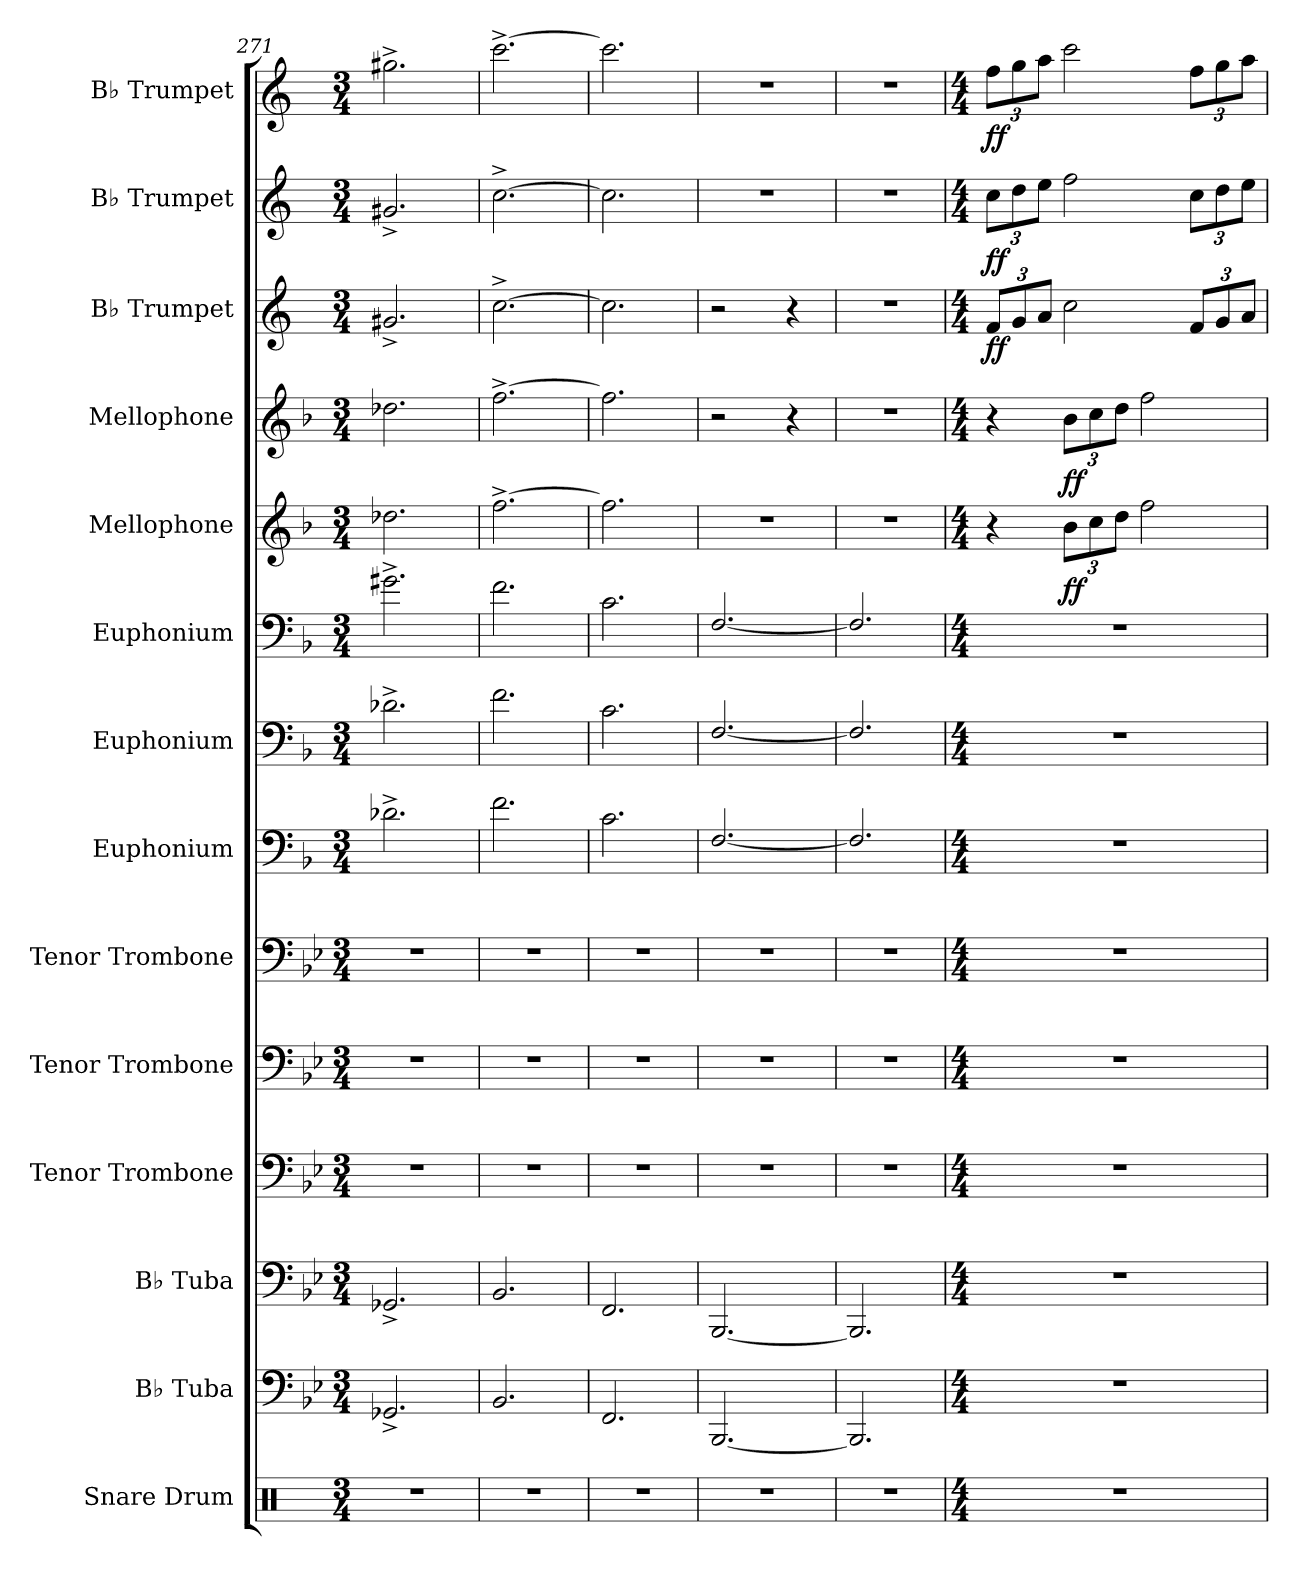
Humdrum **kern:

**kern	**kern	**kern	**kern	**kern	**kern	**kern	**kern	**kern	**kern	**dynam	**kern	**dynam	**kern	**dynam	**kern	**dynam	**kern	**dynam
*part14	*part13	*part12	*part11	*part10	*part9	*part8	*part7	*part6	*part5	*part5	*part4	*part4	*part3	*part3	*part2	*part2	*part1	*part1
*staff14	*staff13	*staff12	*staff11	*staff10	*staff9	*staff8	*staff7	*staff6	*staff5	*staff5	*staff4	*staff4	*staff3	*staff3	*staff2	*staff2	*staff1	*staff1
*I"Snare Drum	*I"B♭ Tuba	*I"B♭ Tuba	*I"Tenor Trombone	*I"Tenor Trombone	*I"Tenor Trombone	*I"Euphonium	*I"Euphonium	*I"Euphonium	*I"Mellophone	*	*I"Mellophone	*	*I"B♭ Trumpet	*	*I"B♭ Trumpet	*	*I"B♭ Trumpet	*
*I'SD	*I'B♭ Tu.	*I'B♭ Tu.	*I'T. Tbn.	*I'T. Tbn.	*I'T. Tbn.	*I'Euph.	*I'Euph.	*I'Euph.	*I'Mph.	*	*I'Mph.	*	*I'B♭ Tpt.	*	*I'B♭ Tpt.	*	*I'B♭ Tpt.	*
*clefX	*clefF4	*clefF4	*clefF4	*clefF4	*clefF4	*clefF4	*clefF4	*clefF4	*clefG2	*	*clefG2	*	*clefG2	*	*clefG2	*	*clefG2	*
*	*	*	*	*	*	*ITrd4c7	*ITrd4c7	*ITrd4c7	*ITrd4c7	*	*ITrd4c7	*	*ITrd1c2	*	*ITrd1c2	*	*ITrd1c2	*
*k[]	*k[b-e-]	*k[b-e-]	*k[b-e-]	*k[b-e-]	*k[b-e-]	*k[b-e-]	*k[b-e-]	*k[b-e-]	*k[b-e-]	*	*k[b-e-]	*	*k[b-e-]	*	*k[b-e-]	*	*k[b-e-]	*
*M3/4	*M3/4	*M3/4	*M3/4	*M3/4	*M3/4	*M3/4	*M3/4	*M3/4	*M3/4	*	*M3/4	*	*M3/4	*	*M3/4	*	*M3/4	*
=271	=271	=271	=271	=271	=271	=271	=271	=271	=271	=271	=271	=271	=271	=271	=271	=271	=271	=271
2.r	2.GG-X^/	2.GG-X^/	2.r	2.r	2.r	2.G-X^\	2.G-X^\	2.c#X^\	2.g-X\	.	2.g-X\	.	2.f#X^/	.	2.f#X^/	.	2.ff#X^\	.
=272	=272	=272	=272	=272	=272	=272	=272	=272	=272	=272	=272	=272	=272	=272	=272	=272	=272	=272
2.r	2.BB-/	2.BB-/	2.r	2.r	2.r	2.B-\	2.B-\	2.B-\	[2.b-^\	.	[2.b-^\	.	[2.b-^\	.	[2.b-^\	.	[2.bb-^\	.
=273	=273	=273	=273	=273	=273	=273	=273	=273	=273	=273	=273	=273	=273	=273	=273	=273	=273	=273
2.r	2.FF/	2.FF/	2.r	2.r	2.r	2.F\	2.F\	2.F\	2.b-\]	.	2.b-\]	.	2.b-\]	.	2.b-\]	.	2.bb-\]	.
=274	=274	=274	=274	=274	=274	=274	=274	=274	=274	=274	=274	=274	=274	=274	=274	=274	=274	=274
2.r	[2.BBB-/	[2.BBB-/	2.r	2.r	2.r	[2.BB-/	[2.BB-/	[2.BB-/	2.r	.	2r	.	2r	.	2.r	.	2.r	.
.	.	.	.	.	.	.	.	.	.	.	4r	.	4r	.	.	.	.	.
=275	=275	=275	=275	=275	=275	=275	=275	=275	=275	=275	=275	=275	=275	=275	=275	=275	=275	=275
2.r	2.BBB-/]	2.BBB-/]	2.r	2.r	2.r	2.BB-/]	2.BB-/]	2.BB-/]	2.r	.	2.r	.	2.r	.	2.r	.	2.r	.
=276	=276	=276	=276	=276	=276	=276	=276	=276	=276	=276	=276	=276	=276	=276	=276	=276	=276	=276
*M4/4	*M4/4	*M4/4	*M4/4	*M4/4	*M4/4	*M4/4	*M4/4	*M4/4	*M4/4	*	*M4/4	*	*M4/4	*	*M4/4	*	*M4/4	*
*	*	*	*	*	*	*	*	*	*	*	*	*	*Xbrackettup	*	*Xbrackettup	*	*Xbrackettup	*
!	!	!	!	!	!	!	!	!	!	!	!	!	!	!LO:DY:b	!	!LO:DY:b	!	!LO:DY:b
1r	1r	1r	1r	1r	1r	1r	1r	1r	4r	.	4r	.	12e-/L	ff	12b-\L	ff	12ee-\L	ff
.	.	.	.	.	.	.	.	.	.	.	.	.	12f/	.	12cc\	.	12ff\	.
.	.	.	.	.	.	.	.	.	.	.	.	.	12g/J	.	12dd\J	.	12gg\J	.
*	*	*	*	*	*	*	*	*	*Xbrackettup	*	*Xbrackettup	*	*	*	*	*	*	*
!	!	!	!	!	!	!	!	!	!	!LO:DY:b	!	!LO:DY:b	!	!	!	!	!	!
.	.	.	.	.	.	.	.	.	12e-\L	ff	12e-\L	ff	2b-\	.	2ee-\	.	2bb-\	.
.	.	.	.	.	.	.	.	.	12f\	.	12f\	.	.	.	.	.	.	.
.	.	.	.	.	.	.	.	.	12g\J	.	12g\J	.	.	.	.	.	.	.
.	.	.	.	.	.	.	.	.	2b-\	.	2b-\	.	.	.	.	.	.	.
.	.	.	.	.	.	.	.	.	.	.	.	.	12e-/L	.	12b-\L	.	12ee-\L	.
.	.	.	.	.	.	.	.	.	.	.	.	.	12f/	.	12cc\	.	12ff\	.
.	.	.	.	.	.	.	.	.	.	.	.	.	12g/J	.	12dd\J	.	12gg\J	.
=	=	=	=	=	=	=	=	=	=	=	=	=	=	=	=	=	=	=
*-	*-	*-	*-	*-	*-	*-	*-	*-	*-	*-	*-	*-	*-	*-	*-	*-	*-	*-
